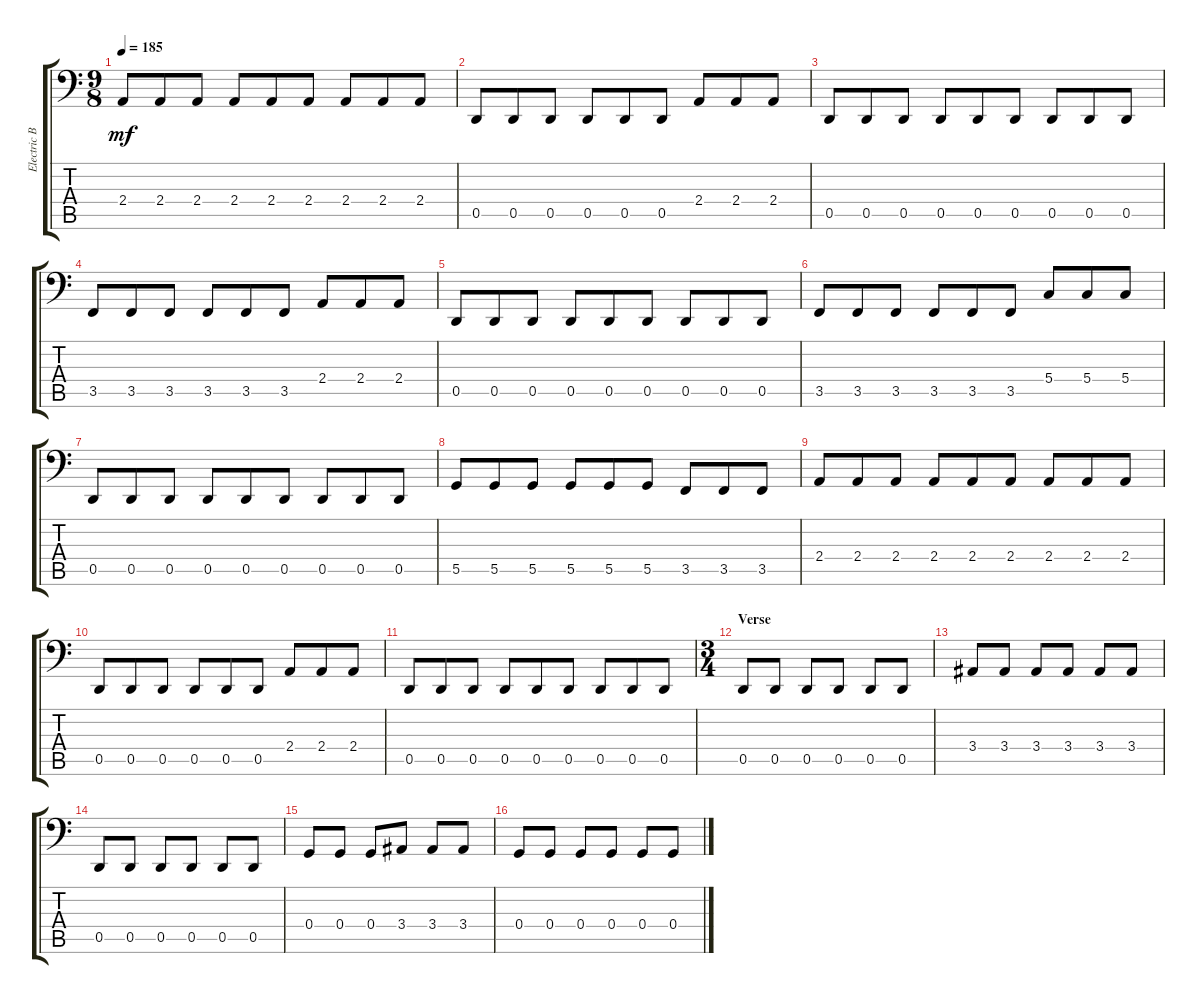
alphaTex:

\track ("Electric Bass" "Electric B") {instrument electricbassfinger}
\staff {score tabs}
\tuning (Bb2 F2 C2 G1 D1 G0) {hide}
\ts (9 8)
\tempo 185
\clef f4
\ks c
2.4.8{dy mf} 2.4.8 2.4.8 2.4.8 2.4.8 2.4.8 2.4.8 2.4.8 2.4.8 |
0.5.8 0.5.8 0.5.8 0.5.8 0.5.8 0.5.8 2.4.8 2.4.8 2.4.8 |
0.5.8 0.5.8 0.5.8 0.5.8 0.5.8 0.5.8 0.5.8 0.5.8 0.5.8 |
3.5.8 3.5.8 3.5.8 3.5.8 3.5.8 3.5.8 2.4.8 2.4.8 2.4.8 |
0.5.8 0.5.8 0.5.8 0.5.8 0.5.8 0.5.8 0.5.8 0.5.8 0.5.8 |
3.5.8 3.5.8 3.5.8 3.5.8 3.5.8 3.5.8 5.4.8 5.4.8 5.4.8 |
0.5.8 0.5.8 0.5.8 0.5.8 0.5.8 0.5.8 0.5.8 0.5.8 0.5.8 |
5.5.8 5.5.8 5.5.8 5.5.8 5.5.8 5.5.8 3.5.8 3.5.8 3.5.8 |
2.4.8 2.4.8 2.4.8 2.4.8 2.4.8 2.4.8 2.4.8 2.4.8 2.4.8 |
0.5.8 0.5.8 0.5.8 0.5.8 0.5.8 0.5.8 2.4.8 2.4.8 2.4.8 |
0.5.8 0.5.8 0.5.8 0.5.8 0.5.8 0.5.8 0.5.8 0.5.8 0.5.8 |
\ts (3 4)
\section ("" "Verse")
0.5.8 0.5.8 0.5.8 0.5.8 0.5.8 0.5.8 |
3.4.8 3.4.8 3.4.8 3.4.8 3.4.8 3.4.8 |
0.5.8 0.5.8 0.5.8 0.5.8 0.5.8 0.5.8 |
0.4.8 0.4.8 0.4.8 3.4.8 3.4.8 3.4.8 |
0.4.8 0.4.8 0.4.8 0.4.8 0.4.8 0.4.8
